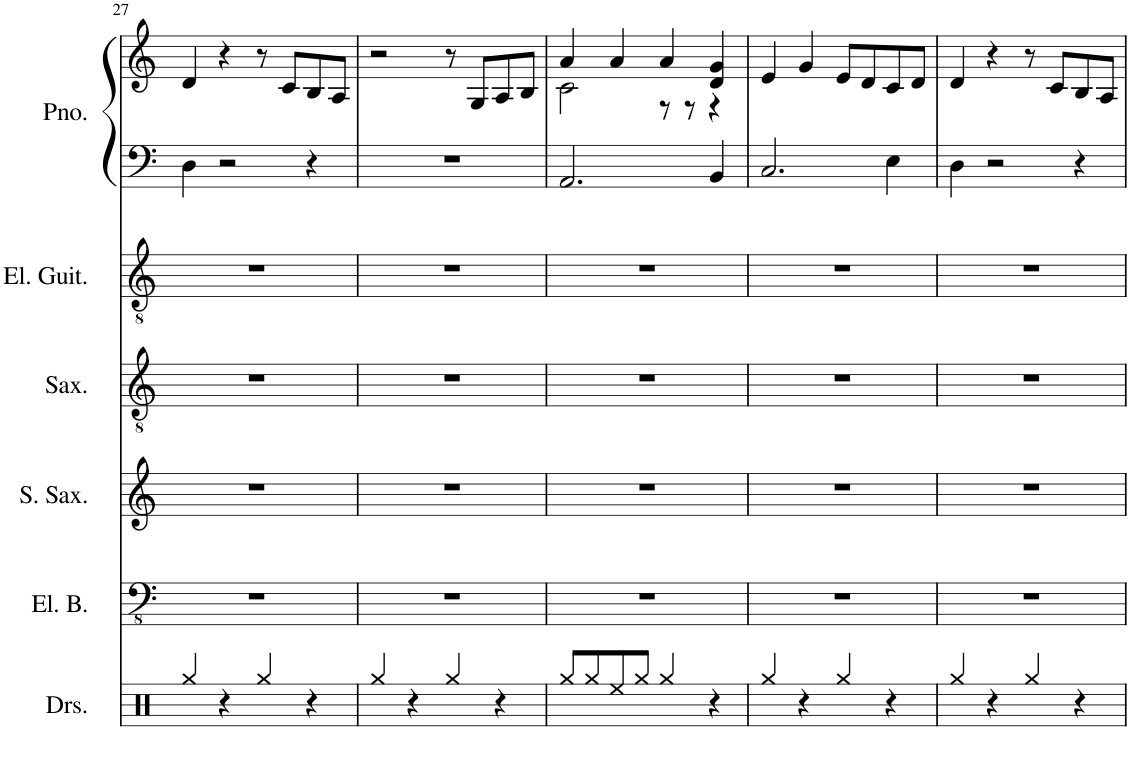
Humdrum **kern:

**kern	**kern	**kern	**kern	**kern	**kern	**kern
*part6	*part5	*part4	*part3	*part2	*part1	*part1
*staff7	*staff6	*staff5	*staff4	*staff3	*staff2	*staff1
*I"Drumset	*I"Electric Bass	*I"Soprano Saxophone	*I"Saxophone	*I"Electric Guitar	*I"Piano	*
*I'Drs.	*I'El. B.	*I'S. Sax.	*I'Sax.	*I'El. Guit.	*I'Pno.	*
!!LO:PB:g=z
*clefX	*clefFv4	*clefG2	*clefGv2	*clefGv2	*clefF4	*clefG2
*	*	*ITrd1c2	*ITrd8c14	*	*	*
*k[]	*k[]	*k[]	*k[]	*k[]	*k[]	*k[]
*M4/4	*M4/4	*M4/4	*M4/4	*M4/4	*M4/4	*M4/4
=27	=27	=27	=27	=27	=27	=27
4Rgg/	1r	1r	1r	1r	4D\	4d/
4r	.	.	.	.	2r	4r
4Rgg/	.	.	.	.	.	8r
.	.	.	.	.	.	8c/L
4r	.	.	.	.	4r	8B/
.	.	.	.	.	.	8A/J
=28	=28	=28	=28	=28	=28	=28
4Rgg/	1r	1r	1r	1r	1r	2r
4r	.	.	.	.	.	.
4Rgg/	.	.	.	.	.	8r
.	.	.	.	.	.	8G/L
4r	.	.	.	.	.	8A/
.	.	.	.	.	.	8B/J
=29	=29	=29	=29	=29	=29	=29
*	*	*	*	*	*	*^
8Rgg/L	1r	1r	1r	1r	2.AA/	4a/	2c\
8Rgg/	.	.	.	.	.	.	.
8Ree/	.	.	.	.	.	4a/	.
8Rgg/J	.	.	.	.	.	.	.
4Rgg/	.	.	.	.	.	4a/	8r
.	.	.	.	.	.	.	8r
4r	.	.	.	.	4BB/	4d/ 4g/	4r
*	*	*	*	*	*	*v	*v
=30	=30	=30	=30	=30	=30	=30
4Rgg/	1r	1r	1r	1r	2.C/	4e/
4r	.	.	.	.	.	4g/
4Rgg/	.	.	.	.	.	8e/L
.	.	.	.	.	.	8d/
4r	.	.	.	.	4E\	8c/
.	.	.	.	.	.	8d/J
=31	=31	=31	=31	=31	=31	=31
4Rgg/	1r	1r	1r	1r	4D\	4d/
4r	.	.	.	.	2r	4r
4Rgg/	.	.	.	.	.	8r
.	.	.	.	.	.	8c/L
4r	.	.	.	.	4r	8B/
.	.	.	.	.	.	8A/J
=	=	=	=	=	=	=
*-	*-	*-	*-	*-	*-	*-
